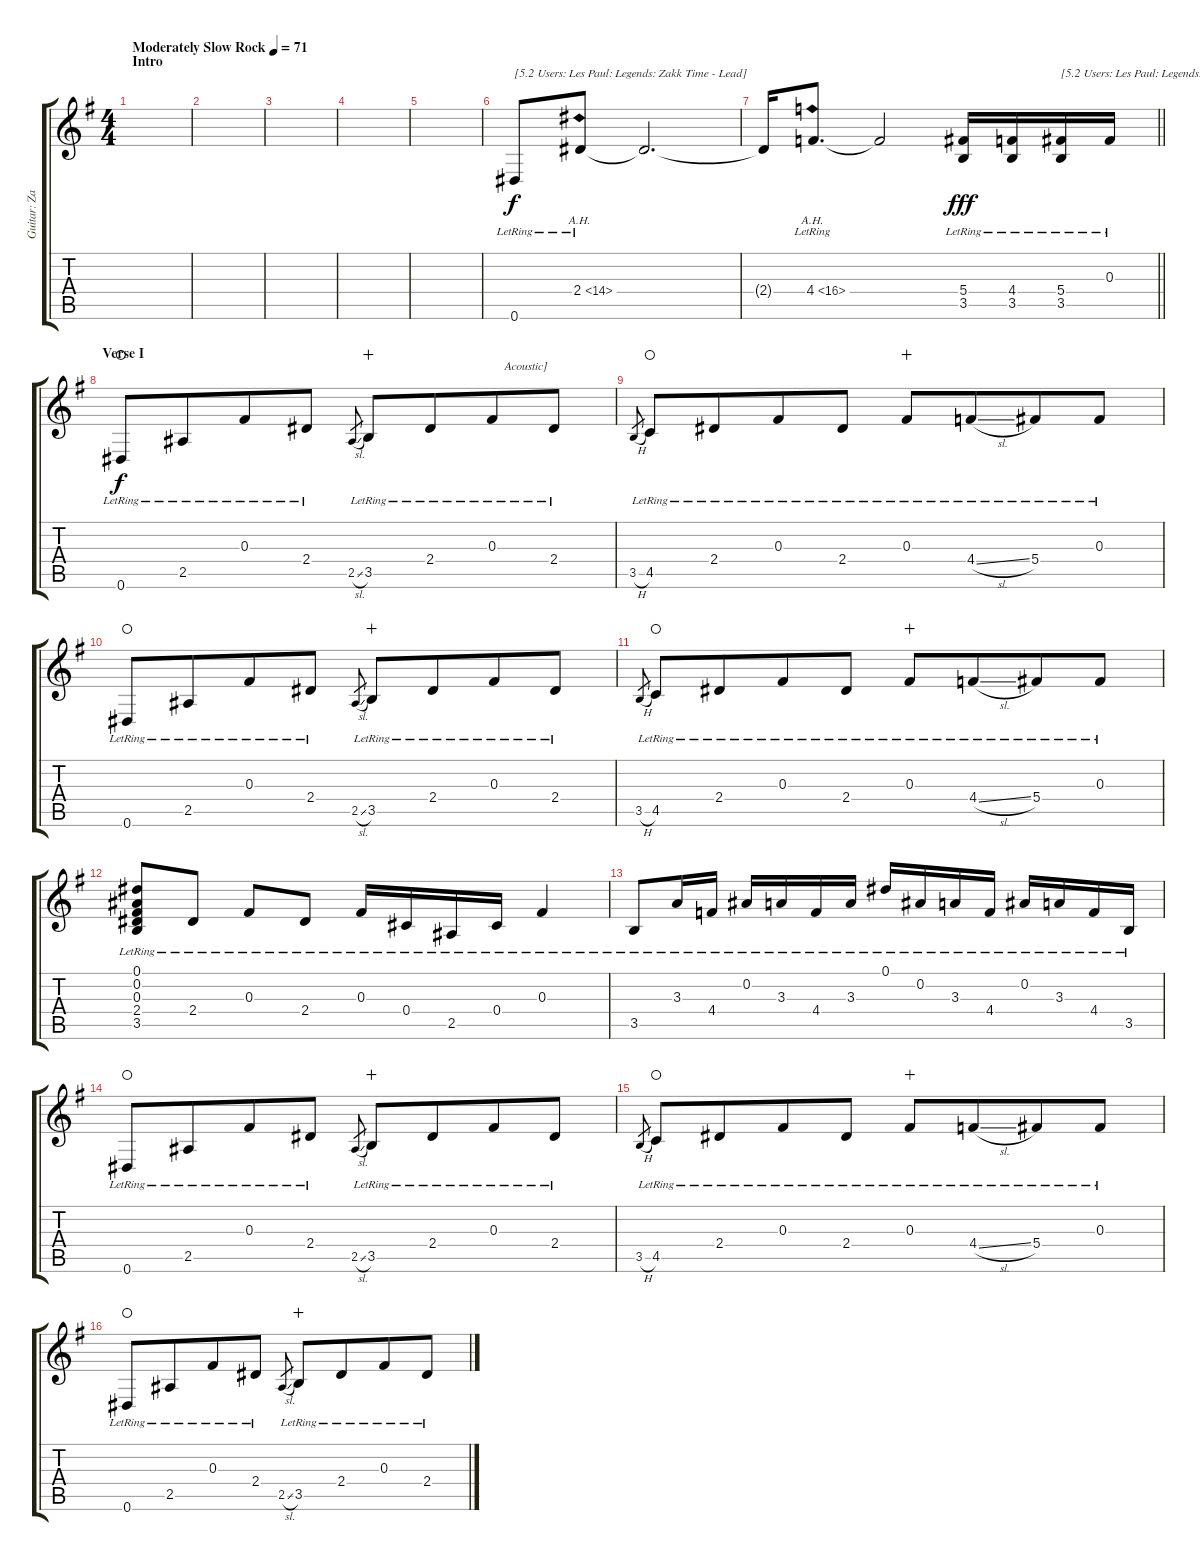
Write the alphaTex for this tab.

\track ("Guitar: Zakk" "Guitar: Za") {instrument overdrivenguitar}
\staff {score tabs}
\tuning (Eb4 Bb3 Gb3 Db3 Ab2 Eb2) {hide}
\ts (4 4)
\section ("" "Intro")
\tempo (71 "Moderately Slow Rock")
\clef g2
\ks g
|
|
|
|
|
0.6{lr}.8{txt "[5.2 Users: Les Paul: Legends: Zakk Time - Lead]"} 2.4{ah 12 lr}.8 2.4{t}.2{d dy f} |
\barLineRight lightlight
2.4{t}.16 4.4{ah 12 lr}.8{d} 4.4{t}.2 (5.4{lr} 3.5{lr}).16{dy fff} (4.4{lr} 3.5{lr}).16{beam merge} (5.4{lr} 3.5{lr}).16{txt "[5.2 Users: Les Paul: Legends: Zakk Time - "} 0.3{lr}.16 |
\section ("" "Verse I")
0.6{lr}.8{dy f volume 6 instrument overdrivenguitar waho} 2.5{lr}.8{beam merge} 0.3{lr}.8 2.4{lr}.8 2.5{sl}.8{gr} 3.5{lr}.8{wahc} 2.4{lr}.8{beam merge} 0.3{lr}.8{txt "    Acoustic]"} 2.4{lr}.8 |
3.5{h}.8{gr} 4.5{lr}.8{waho} 2.4{lr}.8{beam merge} 0.3{lr}.8 2.4{lr}.8 0.3{lr}.8{wahc} 4.4{sl lr}.8{beam merge} 5.4{lr}.8 0.3{lr}.8 |
0.6{lr}.8{waho} 2.5{lr}.8{beam merge} 0.3{lr}.8 2.4{lr}.8 2.5{sl}.8{gr} 3.5{lr}.8{wahc} 2.4{lr}.8{beam merge} 0.3{lr}.8 2.4{lr}.8 |
3.5{h}.8{gr} 4.5{lr}.8{waho} 2.4{lr}.8{beam merge} 0.3{lr}.8 2.4{lr}.8 0.3{lr}.8{wahc} 4.4{sl lr}.8{beam merge} 5.4{lr}.8 0.3{lr}.8 |
(0.1{lr} 0.2{lr} 0.3{lr} 2.4{lr} 3.5{lr}).8 2.4{lr}.8 0.3{lr}.8 2.4{lr}.8 0.3{lr}.16 0.4{lr}.16 2.5{lr}.16 0.4{lr}.16 0.3{lr}.4 |
3.5{lr}.8 3.3{lr}.16 4.4{lr}.16 0.2{lr}.16 3.3{lr}.16 4.4{lr}.16 3.3{lr}.16 0.1{lr}.16 0.2{lr}.16 3.3{lr}.16 4.4{lr}.16 0.2{lr}.16 3.3{lr}.16 4.4{lr}.16 3.5{lr}.16 |
0.6{lr}.8{volume 6 instrument overdrivenguitar waho} 2.5{lr}.8{beam merge} 0.3{lr}.8 2.4{lr}.8 2.5{sl}.8{gr} 3.5{lr}.8{wahc} 2.4{lr}.8{beam merge} 0.3{lr}.8 2.4{lr}.8 |
3.5{h}.8{gr} 4.5{lr}.8{waho} 2.4{lr}.8{beam merge} 0.3{lr}.8 2.4{lr}.8 0.3{lr}.8{wahc} 4.4{sl lr}.8{beam merge} 5.4{lr}.8 0.3{lr}.8 |
0.6{lr}.8{waho} 2.5{lr}.8{beam merge} 0.3{lr}.8 2.4{lr}.8 2.5{sl}.8{gr} 3.5{lr}.8{wahc} 2.4{lr}.8{beam merge} 0.3{lr}.8 2.4{lr}.8
